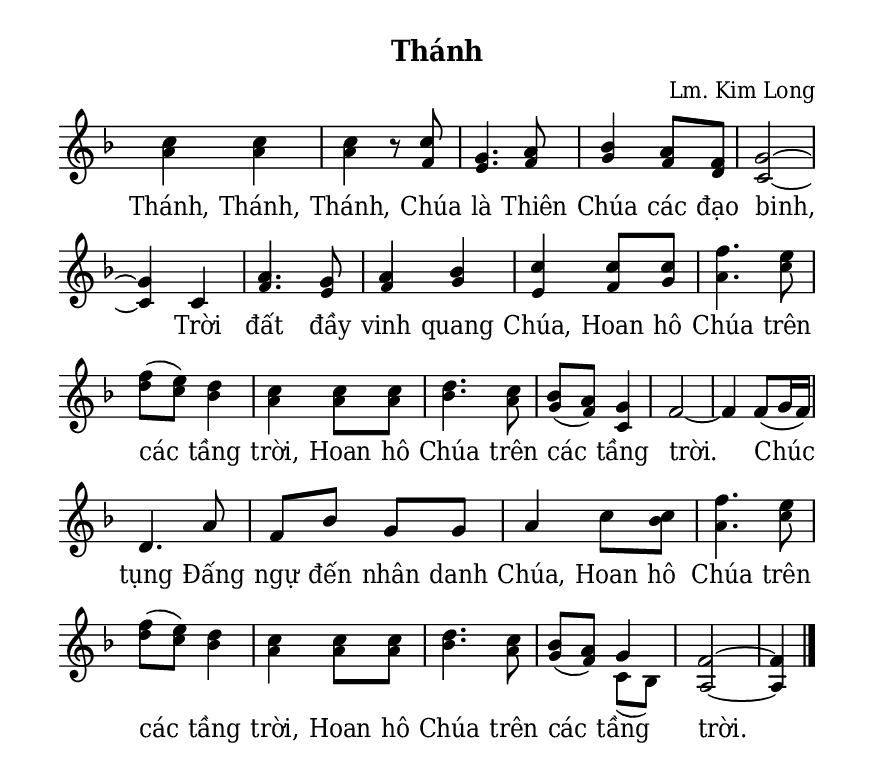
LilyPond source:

% Cài đặt chung\
\version "2.22.1"
\include "english.ly"

\header {
  subtitle = \markup { \huge \bold "Thánh" }
  composer = "Lm. Kim Long"
  %arranger = " "
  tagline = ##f
}

% Nhạc phiên khúc
nhacPhienKhucSop = \relative c'' {
  c4 c |
  c r8 c |
  g4. a8 |
  bf4 a8 f |
  g2 ~ |
  g4 c, |
  a'4. g8 |
  a4 bf |
  c c8 c |
  f4. e8 |
  f (e) d4 |
  c4 c8 c |
  d4. c8 |
  bf (a) g4 |
  f2 ~ |
  f4 f8 (g16 f) |
  d4. a'8 |
  f bf g g |
  a4 c8 c |
  f4. e8 |
  f (e) d4 |
  c4 c8 c |
  d4. c8 |
  bf (a) g4 |
  f2 ~ |
  f4 \bar "|."
}

nhacPhienKhucAlto = \relative c'' {
  a4 a |
  a r8 f |
  e4. f8 |
  g4 f8 d |
  c2 ~ |
  c4 c |
  f4. e8 |
  f4 g |
  e f8 g |
  a4. c8 |
  d (c) bf4 |
  a a8 a |
  bf4. a8 |
  g (f) c4 |
  f2 ~ |
  f4 f8 (g16 f) |
  d4. a'8 |
  f bf g g |
  a4 c8 bf |
  a4. c8 |
  d (c) bf4 |
  a4 a8 a |
  bf4. a8 |
  g (f) c (bf) |
  a2 ~ |
  a4
}

% Lời phiên khúc
loiPhienKhucSop = \lyrics {
  Thánh, Thánh, Thánh,
  Chúa là Thiên Chúa các đạo binh,
  Trời đất đầy vinh quang Chúa,
  Hoan hô Chúa trên các tầng trời,
  Hoan hô Chúa trên các tầng trời.
  Chúc tụng Đấng ngự đến nhân danh Chúa,
  Hoan hô Chúa trên các tầng trời,
  Hoan hô Chúa trên các tầng trời.
}

% Dàn trang
\paper {
  #(set-paper-size "a5")
  top-margin = 10\mm
  bottom-margin = 10\mm
  left-margin = 10\mm
  right-margin = 10\mm
  indent = #0
  #(define fonts
	 (make-pango-font-tree "Deja Vu Serif Condensed"
	 		       "Deja Vu Serif Condensed"
			       "Deja Vu Serif Condensed"
			       (/ 20 20)))
  print-page-number = ##f
}

TongNhip = {
  \key f \major \time 2/4
  \set Timing.beamExceptions = #'()
  \set Timing.baseMoment = #(ly:make-moment 1/4)
}

% Đổi kích thước nốt cho bè phụ
notBePhu =
#(define-music-function (font-size music) (number? ly:music?)
   (for-some-music
     (lambda (m)
       (if (music-is-of-type? m 'rhythmic-event)
           (begin
             (set! (ly:music-property m 'tweaks)
                   (cons `(font-size . ,font-size)
                         (ly:music-property m 'tweaks)))
             #t)
           #f))
     music)
   music)

\score {
  \new ChoirStaff <<
    \new Staff \with {
        \consists "Merge_rests_engraver"
        printPartCombineTexts = ##f
      }
      <<
      \new Voice \TongNhip \partCombine 
        \nhacPhienKhucSop
        \notBePhu -1 { \nhacPhienKhucAlto }
      \new NullVoice = beSop \nhacPhienKhucSop
      \new Lyrics \lyricsto beSop \loiPhienKhucSop
      >>
  >>
  \layout {
    \override Staff.TimeSignature.transparent = ##t
    \override Lyrics.LyricSpace.minimum-distance = #0.9
    \override LyricHyphen.minimum-distance = #1
    \override Score.BarNumber.break-visibility = ##(#f #f #f)
    \override Score.SpacingSpanner.uniform-stretching = ##t
  } 
}
